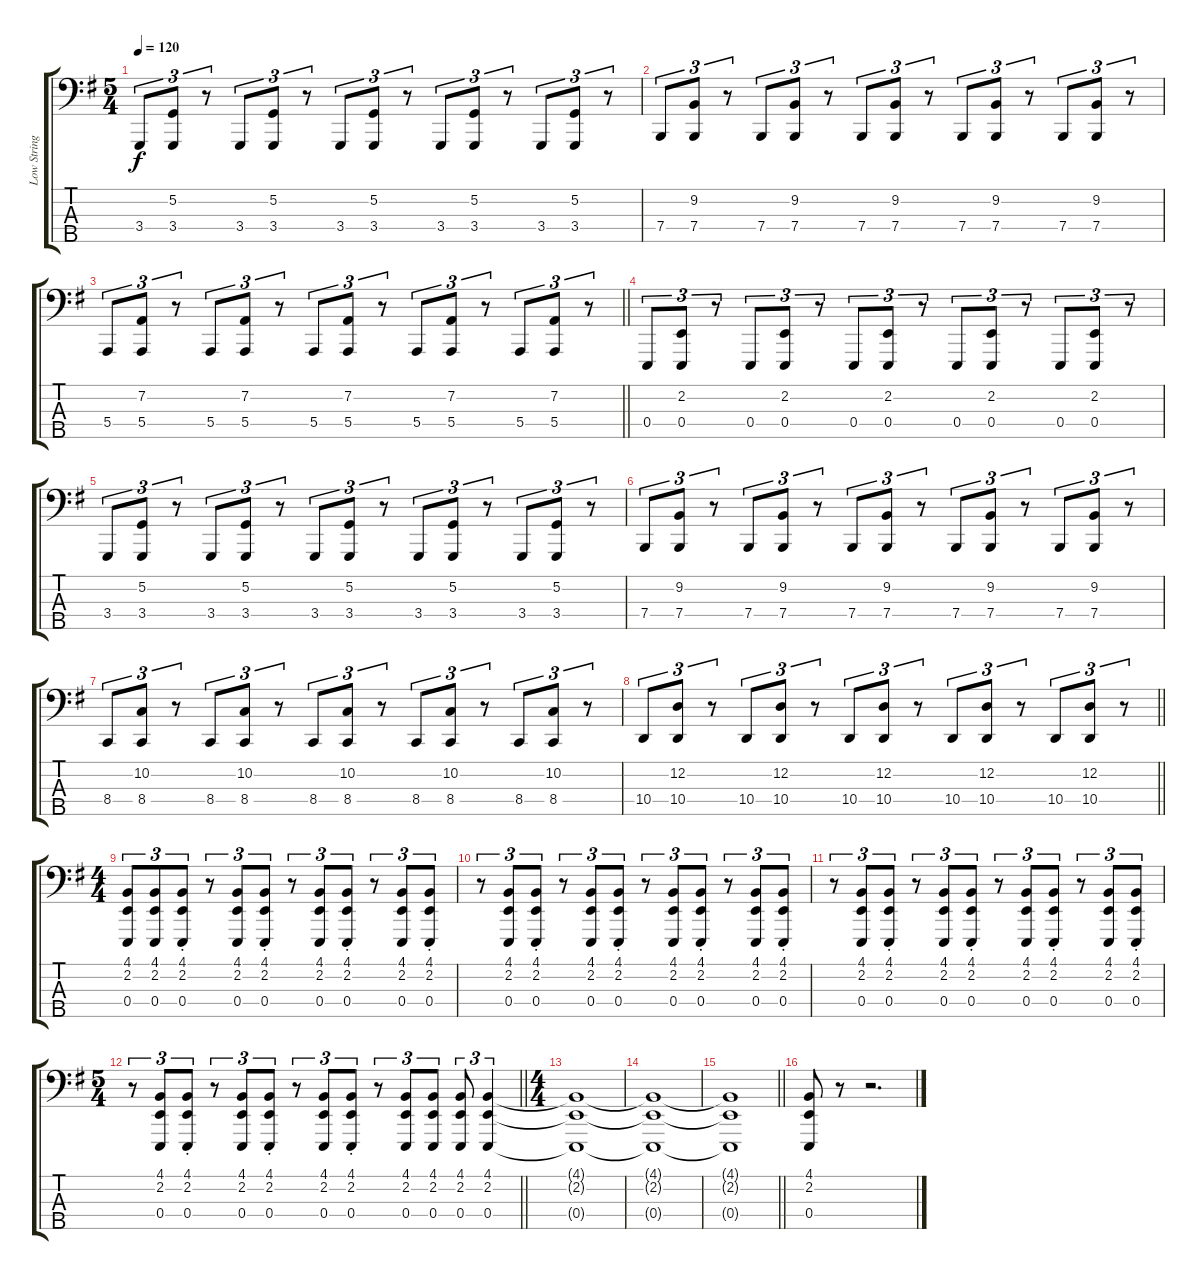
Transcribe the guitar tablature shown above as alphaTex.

\track ("Low Strings Standard" "Low String") {instrument stringensemble1}
\staff {score tabs}
\tuning (G2 D2 A1 E1 B0) {hide}
\ts (5 4)
\tempo 120
\clef f4
\ks eminor
3.4.8{tu (3 2) dy f} (5.2 3.4).8{tu (3 2)} r.8{tu (3 2)} 3.4.8{tu (3 2)} (5.2 3.4).8{tu (3 2)} r.8{tu (3 2)} 3.4.8{tu (3 2)} (5.2 3.4).8{tu (3 2)} r.8{tu (3 2)} 3.4.8{tu (3 2)} (5.2 3.4).8{tu (3 2)} r.8{tu (3 2)} 3.4.8{tu (3 2)} (5.2 3.4).8{tu (3 2)} r.8{tu (3 2)} |
7.4.8{tu (3 2)} (9.2 7.4).8{tu (3 2)} r.8{tu (3 2)} 7.4.8{tu (3 2)} (9.2 7.4).8{tu (3 2)} r.8{tu (3 2)} 7.4.8{tu (3 2)} (9.2 7.4).8{tu (3 2)} r.8{tu (3 2)} 7.4.8{tu (3 2)} (9.2 7.4).8{tu (3 2)} r.8{tu (3 2)} 7.4.8{tu (3 2)} (9.2 7.4).8{tu (3 2)} r.8{tu (3 2)} |
\barLineRight lightlight
5.4.8{tu (3 2)} (7.2 5.4).8{tu (3 2)} r.8{tu (3 2)} 5.4.8{tu (3 2)} (7.2 5.4).8{tu (3 2)} r.8{tu (3 2)} 5.4.8{tu (3 2)} (7.2 5.4).8{tu (3 2)} r.8{tu (3 2)} 5.4.8{tu (3 2)} (7.2 5.4).8{tu (3 2)} r.8{tu (3 2)} 5.4.8{tu (3 2)} (7.2 5.4).8{tu (3 2)} r.8{tu (3 2)} |
0.4.8{tu (3 2)} (2.2 0.4).8{tu (3 2)} r.8{tu (3 2)} 0.4.8{tu (3 2)} (2.2 0.4).8{tu (3 2)} r.8{tu (3 2)} 0.4.8{tu (3 2)} (2.2 0.4).8{tu (3 2)} r.8{tu (3 2)} 0.4.8{tu (3 2)} (2.2 0.4).8{tu (3 2)} r.8{tu (3 2)} 0.4.8{tu (3 2)} (2.2 0.4).8{tu (3 2)} r.8{tu (3 2)} |
3.4.8{tu (3 2)} (5.2 3.4).8{tu (3 2)} r.8{tu (3 2)} 3.4.8{tu (3 2)} (5.2 3.4).8{tu (3 2)} r.8{tu (3 2)} 3.4.8{tu (3 2)} (5.2 3.4).8{tu (3 2)} r.8{tu (3 2)} 3.4.8{tu (3 2)} (5.2 3.4).8{tu (3 2)} r.8{tu (3 2)} 3.4.8{tu (3 2)} (5.2 3.4).8{tu (3 2)} r.8{tu (3 2)} |
7.4.8{tu (3 2)} (9.2 7.4).8{tu (3 2)} r.8{tu (3 2)} 7.4.8{tu (3 2)} (9.2 7.4).8{tu (3 2)} r.8{tu (3 2)} 7.4.8{tu (3 2)} (9.2 7.4).8{tu (3 2)} r.8{tu (3 2)} 7.4.8{tu (3 2)} (9.2 7.4).8{tu (3 2)} r.8{tu (3 2)} 7.4.8{tu (3 2)} (9.2 7.4).8{tu (3 2)} r.8{tu (3 2)} |
8.4.8{tu (3 2)} (10.2 8.4).8{tu (3 2)} r.8{tu (3 2)} 8.4.8{tu (3 2)} (10.2 8.4).8{tu (3 2)} r.8{tu (3 2)} 8.4.8{tu (3 2)} (10.2 8.4).8{tu (3 2)} r.8{tu (3 2)} 8.4.8{tu (3 2)} (10.2 8.4).8{tu (3 2)} r.8{tu (3 2)} 8.4.8{tu (3 2)} (10.2 8.4).8{tu (3 2)} r.8{tu (3 2)} |
\barLineRight lightlight
10.4.8{tu (3 2)} (12.2 10.4).8{tu (3 2)} r.8{tu (3 2)} 10.4.8{tu (3 2)} (12.2 10.4).8{tu (3 2)} r.8{tu (3 2)} 10.4.8{tu (3 2)} (12.2 10.4).8{tu (3 2)} r.8{tu (3 2)} 10.4.8{tu (3 2)} (12.2 10.4).8{tu (3 2)} r.8{tu (3 2)} 10.4.8{tu (3 2)} (12.2 10.4).8{tu (3 2)} r.8{tu (3 2)} |
\ts (4 4)
(4.1 2.2 0.4).8{tu (3 2) balance 8} (4.1 2.2 0.4).8{tu (3 2)} (4.1 2.2{st} 0.4).8{tu (3 2)} r.8{tu (3 2)} (4.1 2.2 0.4).8{tu (3 2)} (4.1 2.2{st} 0.4{st}).8{tu (3 2)} r.8{tu (3 2)} (4.1 2.2 0.4).8{tu (3 2)} (4.1 2.2{st} 0.4{st}).8{tu (3 2)} r.8{tu (3 2)} (4.1 2.2 0.4).8{tu (3 2)} (4.1 2.2{st} 0.4{st}).8{tu (3 2)} |
r.8{tu (3 2)} (4.1 2.2 0.4).8{tu (3 2)} (4.1 2.2{st} 0.4{st}).8{tu (3 2)} r.8{tu (3 2)} (4.1 2.2 0.4).8{tu (3 2)} (4.1 2.2{st} 0.4{st}).8{tu (3 2)} r.8{tu (3 2)} (4.1 2.2 0.4).8{tu (3 2)} (4.1 2.2{st} 0.4{st}).8{tu (3 2)} r.8{tu (3 2)} (4.1 2.2 0.4).8{tu (3 2)} (4.1 2.2{st} 0.4{st}).8{tu (3 2)} |
r.8{tu (3 2)} (4.1 2.2 0.4).8{tu (3 2)} (4.1 2.2{st} 0.4{st}).8{tu (3 2)} r.8{tu (3 2)} (4.1 2.2 0.4).8{tu (3 2)} (4.1 2.2{st} 0.4{st}).8{tu (3 2)} r.8{tu (3 2)} (4.1 2.2 0.4).8{tu (3 2)} (4.1 2.2{st} 0.4{st}).8{tu (3 2)} r.8{tu (3 2)} (4.1 2.2 0.4).8{tu (3 2)} (4.1 2.2{st} 0.4{st}).8{tu (3 2)} |
\ts (5 4)
\barLineRight lightlight
r.8{tu (3 2)} (4.1 2.2 0.4).8{tu (3 2)} (4.1 2.2{st} 0.4{st}).8{tu (3 2)} r.8{tu (3 2)} (4.1 2.2 0.4).8{tu (3 2)} (4.1 2.2{st} 0.4{st}).8{tu (3 2)} r.8{tu (3 2)} (4.1 2.2 0.4).8{tu (3 2)} (4.1 2.2{st} 0.4{st}).8{tu (3 2)} r.8{tu (3 2)} (4.1 2.2 0.4).8{tu (3 2)} (4.1 2.2 0.4).8{tu (3 2)} (4.1 2.2 0.4).8{tu (3 2)} (4.1 2.2 0.4).4{tu (3 2)} |
\ts (4 4)
(4.1{t} 2.2{t} 0.4{t}).1 |
(4.1{t} 2.2{t} 0.4{t}).1 |
\barLineRight lightlight
(4.1{t} 2.2{t} 0.4{t}).1 |
\section ("" "")
(4.1 2.2 0.4).8 r.8 r.2{d}
